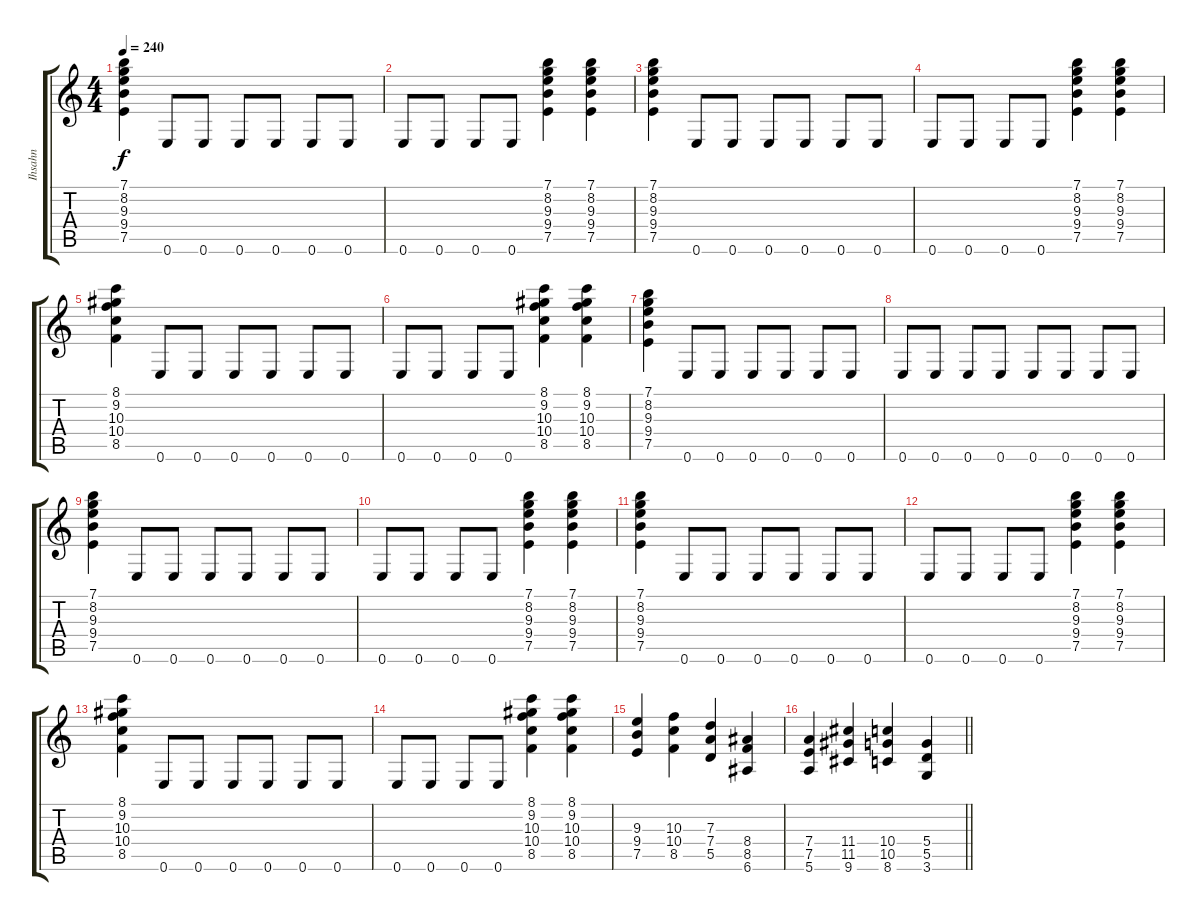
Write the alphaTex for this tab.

\track ("Ihsahn" "Ihsahn") {instrument distortionguitar}
\staff {score tabs}
\tuning (E4 B3 G3 D3 A2 E2) {hide}
\ts (4 4)
\tempo 240
\clef g2
\ks c
(7.1 8.2 9.3 9.4 7.5).4{dy f} 0.6.8 0.6.8 0.6.8 0.6.8 0.6.8 0.6.8 |
0.6.8 0.6.8 0.6.8 0.6.8 (7.1 8.2 9.3 9.4 7.5).4 (7.1 8.2 9.3 9.4 7.5).4 |
(7.1 8.2 9.3 9.4 7.5).4 0.6.8 0.6.8 0.6.8 0.6.8 0.6.8 0.6.8 |
0.6.8 0.6.8 0.6.8 0.6.8 (7.1 8.2 9.3 9.4 7.5).4 (7.1 8.2 9.3 9.4 7.5).4 |
(8.1 9.2 10.3 10.4 8.5).4 0.6.8 0.6.8 0.6.8 0.6.8 0.6.8 0.6.8 |
0.6.8 0.6.8 0.6.8 0.6.8 (8.1 9.2 10.3 10.4 8.5).4 (8.1 9.2 10.3 10.4 8.5).4 |
(7.1 8.2 9.3 9.4 7.5).4 0.6.8 0.6.8 0.6.8 0.6.8 0.6.8 0.6.8 |
0.6.8 0.6.8 0.6.8 0.6.8 0.6.8 0.6.8 0.6.8 0.6.8 |
(7.1 8.2 9.3 9.4 7.5).4 0.6.8 0.6.8 0.6.8 0.6.8 0.6.8 0.6.8 |
0.6.8 0.6.8 0.6.8 0.6.8 (7.1 8.2 9.3 9.4 7.5).4 (7.1 8.2 9.3 9.4 7.5).4 |
(7.1 8.2 9.3 9.4 7.5).4 0.6.8 0.6.8 0.6.8 0.6.8 0.6.8 0.6.8 |
0.6.8 0.6.8 0.6.8 0.6.8 (7.1 8.2 9.3 9.4 7.5).4 (7.1 8.2 9.3 9.4 7.5).4 |
(8.1 9.2 10.3 10.4 8.5).4 0.6.8 0.6.8 0.6.8 0.6.8 0.6.8 0.6.8 |
0.6.8 0.6.8 0.6.8 0.6.8 (8.1 9.2 10.3 10.4 8.5).4 (8.1 9.2 10.3 10.4 8.5).4 |
(9.3 9.4 7.5).4 (10.3 10.4 8.5).4 (7.3 7.4 5.5).4 (8.4 8.5 6.6).4 |
\barLineRight lightlight
(7.4 7.5 5.6).4 (11.4 11.5 9.6).4 (10.4 10.5 8.6).4 (5.4 5.5 3.6).4
